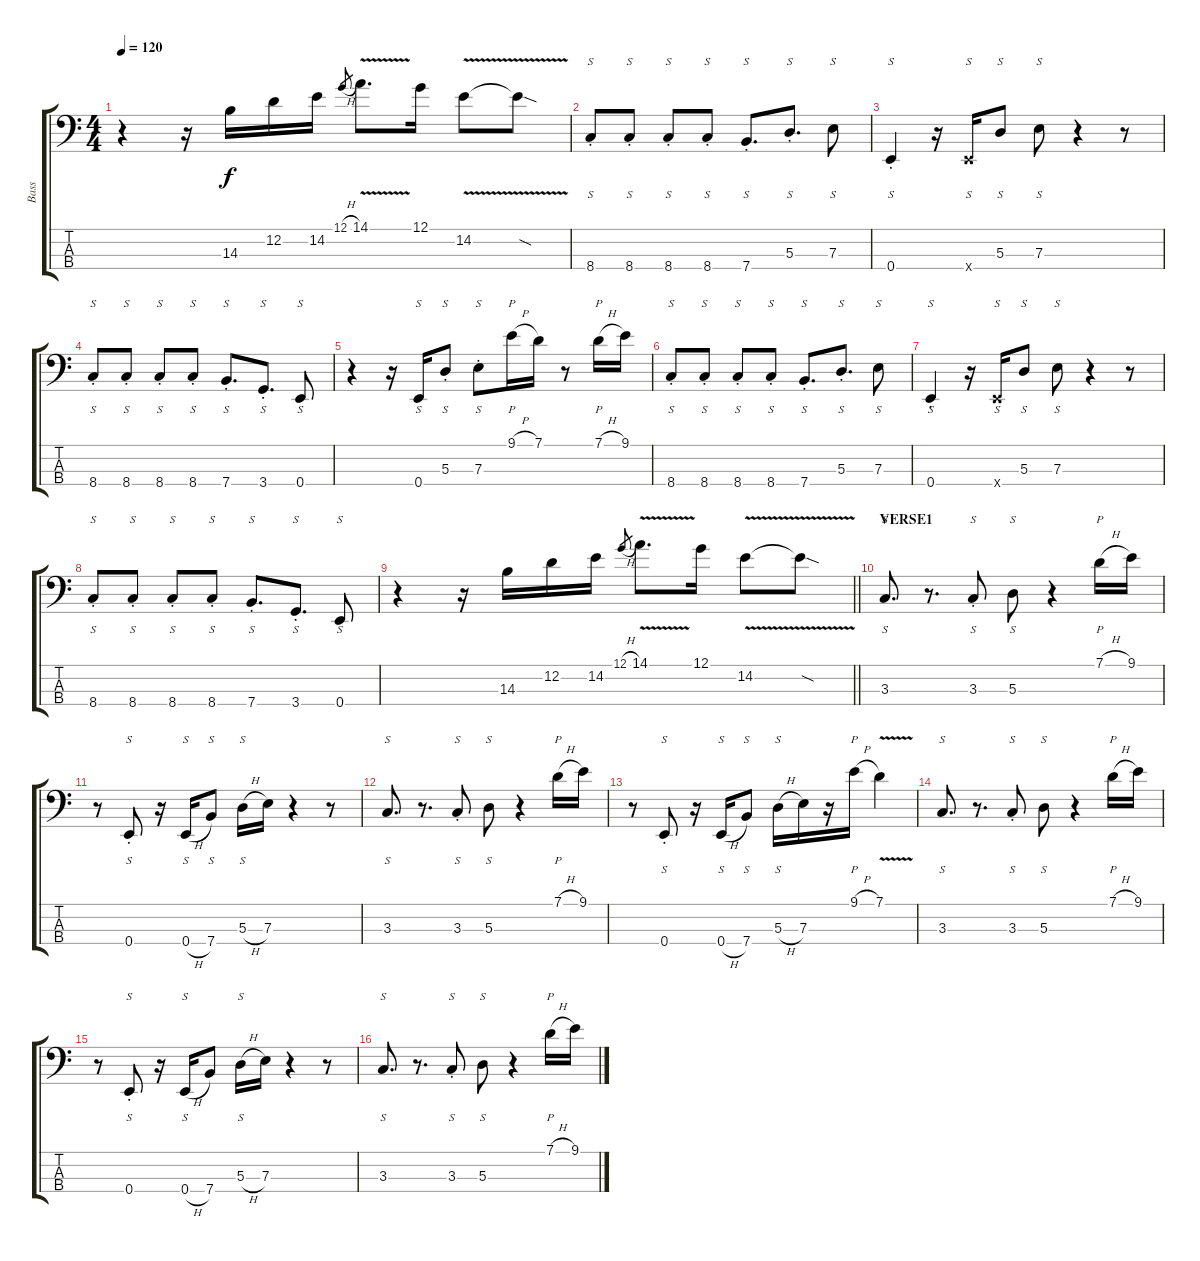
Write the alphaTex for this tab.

\track ("Bass" "Bass") {instrument slapbass1}
\staff {score tabs}
\tuning (G2 D2 A1 E1) {hide}
\ts (4 4)
\tempo 120
\clef f4
\ks c
r.4{dy f instrument electricbassfinger} r.16 14.3.16 12.2.16 14.2.16 12.1{h}.8{gr} 14.1{v}.8{d} 12.1.16 14.2{v}.8 14.2{sod t}.8 |
8.4{st}.8{s instrument slapbass1} 8.4{st}.8{s} 8.4{st}.8{s} 8.4{st}.8{s} 7.4{st}.8{s d} 5.3{st}.8{s d} 7.3.8{s} |
0.4{st}.4{s} r.16 0.4{x}.16{s} 5.3.8{s} 7.3.8{s} r.4 r.8 |
8.4{st}.8{s instrument slapbass1} 8.4{st}.8{s} 8.4{st}.8{s} 8.4{st}.8{s} 7.4{st}.8{s d} 3.4{st}.8{s d} 0.4.8{s} |
r.4 r.16 0.4.16{s} 5.3{st}.8{s} 7.3{st}.8{s} 9.1{h}.16{p} 7.1.16 r.8 7.1{h}.16{p} 9.1.16 |
8.4{st}.8{s instrument slapbass1} 8.4{st}.8{s} 8.4{st}.8{s} 8.4{st}.8{s} 7.4{st}.8{s d} 5.3{st}.8{s d} 7.3.8{s} |
0.4{st}.4{s} r.16 0.4{x}.16{s} 5.3.8{s} 7.3.8{s} r.4 r.8 |
8.4{st}.8{s instrument slapbass1} 8.4{st}.8{s} 8.4{st}.8{s} 8.4{st}.8{s} 7.4{st}.8{s d} 3.4{st}.8{s d} 0.4.8{s} |
\barLineRight lightlight
r.4{instrument electricbassfinger} r.16 14.3.16 12.2.16 14.2.16 12.1{h}.8{gr} 14.1{v}.8{d} 12.1.16 14.2{v}.8 14.2{sod t}.8 |
\section ("" "VERSE1")
3.3.8{s d instrument slapbass1} r.8{d} 3.3{st}.8{s} 5.3.8{s} r.4 7.1{h}.16{p} 9.1.16 |
r.8 0.4{st}.8{s} r.16 0.4{h}.16{s} 7.4.8{s} 5.3{h}.16{s} 7.3.16 r.4 r.8 |
3.3.8{s d} r.8{d} 3.3{st}.8{s} 5.3.8{s} r.4 7.1{h}.16{p} 9.1.16 |
r.8 0.4{st}.8{s} r.16 0.4{h}.16{s} 7.4.8{s} 5.3{h}.16{s} 7.3.16 r.16 9.1{h}.16{p} 7.1{v}.4 |
3.3.8{s d} r.8{d} 3.3{st}.8{s} 5.3.8{s} r.4 7.1{h}.16{p} 9.1.16 |
r.8 0.4{st}.8{s} r.16 0.4{h}.16{s} 7.4.8 5.3{h}.16{s} 7.3.16 r.4 r.8 |
3.3.8{s d} r.8{d} 3.3{st}.8{s} 5.3.8{s} r.4 7.1{h}.16{p} 9.1.16
